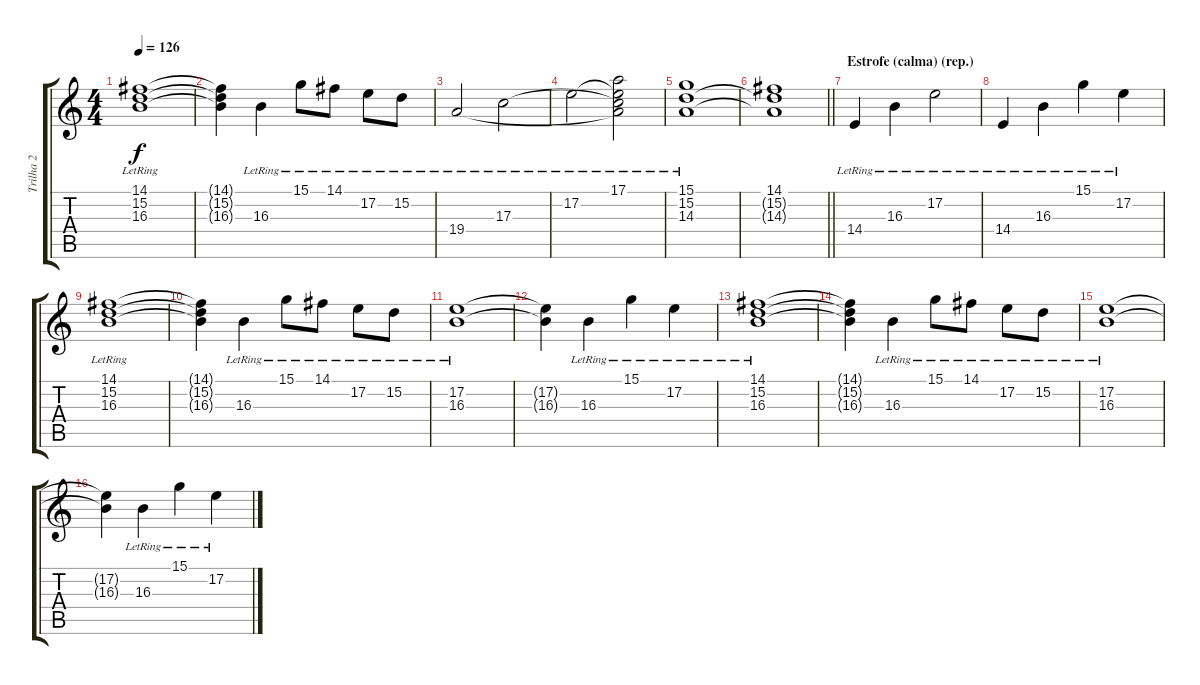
\track ("Trilha 2" "Trilha 2") {instrument stringensemble1}
\staff {score tabs}
\tuning (E4 B3 G3 D3 A2 E2) {hide}
\ts (4 4)
\tempo 126
\clef g2
\ks c
(14.1{lr} 15.2{lr} 16.3{lr}).1{dy f} |
(14.1{t} 15.2{t} 16.3{t}).4 16.3{lr}.4 15.1{lr}.8 14.1{lr}.8 17.2{lr}.8 15.2{lr}.8 |
19.4{lr}.2 17.3{lr}.2 |
17.2{lr}.2 (17.1{lr} 17.2{t} 17.3{t} 19.4{t}).2 |
(15.1{lr} 15.2{lr} 14.3{lr}).1 |
\barLineRight lightlight
(14.1 15.2{t} 14.3{t}).1 |
\section ("" "Estrofe (calma) (rep.)")
14.4{lr}.4 16.3{lr}.4 17.2{lr}.2 |
14.4{lr}.4 16.3{lr}.4 15.1{lr}.4 17.2{lr}.4 |
(14.1{lr} 15.2{lr} 16.3{lr}).1 |
(14.1{t} 15.2{t} 16.3{t}).4 16.3{lr}.4 15.1{lr}.8 14.1{lr}.8 17.2{lr}.8 15.2{lr}.8 |
(17.2{lr} 16.3{lr}).1 |
(17.2{t} 16.3{t}).4 16.3{lr}.4 15.1{lr}.4 17.2{lr}.4 |
(14.1{lr} 15.2{lr} 16.3{lr}).1 |
(14.1{t} 15.2{t} 16.3{t}).4 16.3{lr}.4 15.1{lr}.8 14.1{lr}.8 17.2{lr}.8 15.2{lr}.8 |
(17.2{lr} 16.3{lr}).1 |
(17.2{t} 16.3{t}).4 16.3{lr}.4 15.1{lr}.4 17.2{lr}.4
